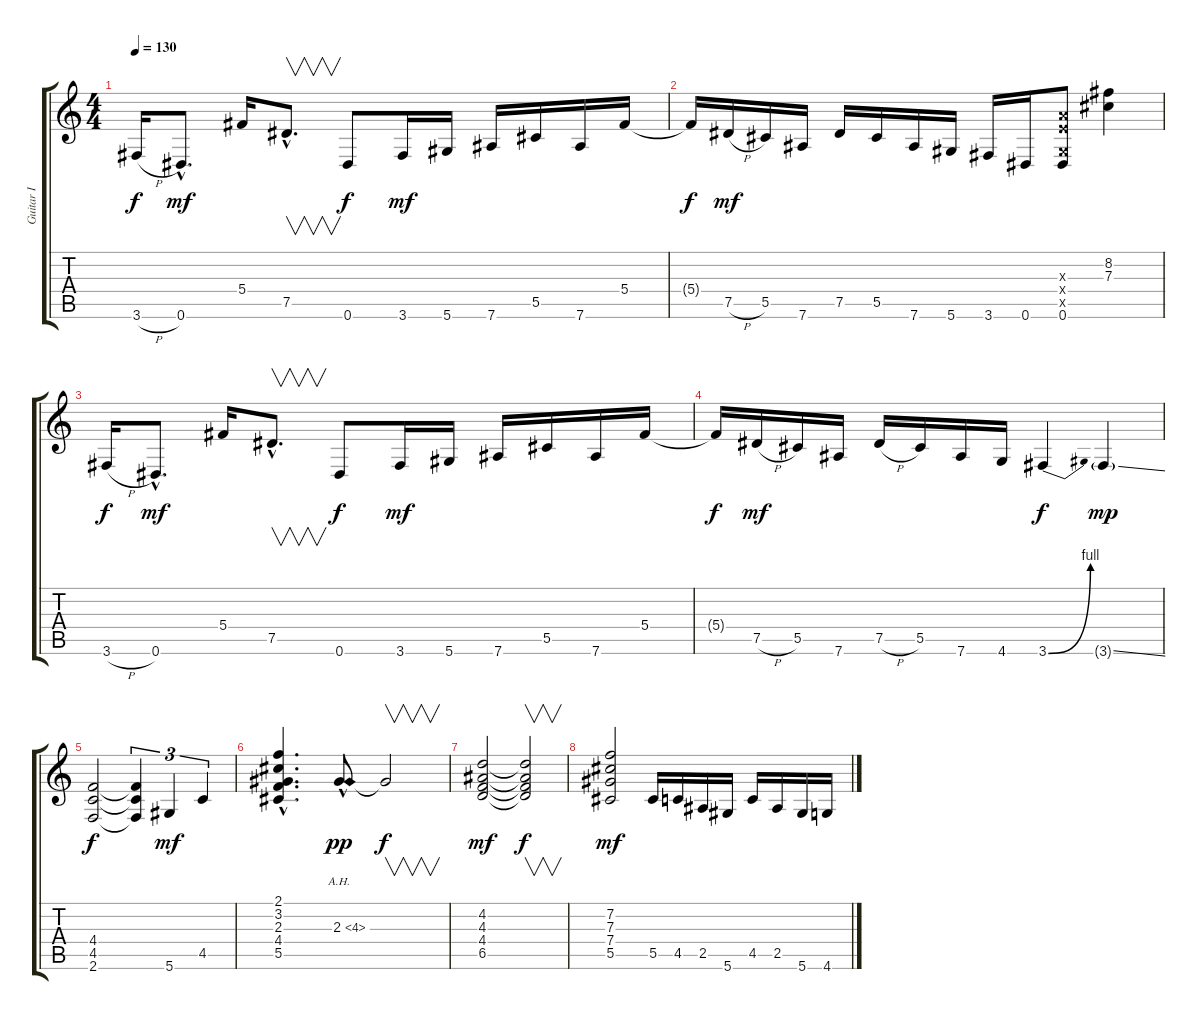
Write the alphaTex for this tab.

\track ("Guitar I" "Guitar I") {instrument overdrivenguitar}
\staff {score tabs}
\tuning (Eb4 Bb3 Gb3 Db3 Ab2 Eb2) {hide}
\ts (4 4)
\tempo 130
\clef g2
\ks c
3.6{h}.16{dy f} 0.6{hac}.8{d dy mf} 5.4.16 7.5{hac}.8{v d} 0.6.8{dy f} 3.6.16{dy mf} 5.6.16 7.6.16 5.5.16 7.6.16 5.4.16 |
5.4{t}.16{dy f} 7.5{h}.16{dy mf} 5.5.16 7.6.16 7.5.16 5.5.16 7.6.16 5.6.16 3.6.16 0.6.16 (3.3{x} 3.4{x} 0.5{x} 0.6).8 (8.2 7.3).4 |
3.6{h}.16{dy f} 0.6{hac}.8{d dy mf} 5.4.16 7.5{hac}.8{v d} 0.6.8{dy f} 3.6.16{dy mf} 5.6.16 7.6.16 5.5.16 7.6.16 5.4.16 |
5.4{t}.16{dy f} 7.5{h}.16{dy mf} 5.5.16 7.6.16 7.5{h}.16 5.5.16 7.6.16 4.6.16 3.6{be (bend 0 0 60 4)}.4{dy f} 3.6{ss g}.4{dy mp} |
(4.4 4.5 2.6).2{dy f} (4.4{t} 4.5{t} 2.6{t}).4{tu (3 2)} 5.6.4{tu (3 2) dy mf} 4.5.4{tu (3 2)} |
(2.1 3.2 2.3{hac} 4.4 5.5).4{d} 2.3{ah 2 hac}.8{dy pp} 2.3{t}.2{v dy f} |
(4.2 4.3 4.4 6.5).2{dy mf} (4.2{t} 4.3{t} 4.4{t} 6.5{t}).2{v dy f} |
(7.2 7.3 7.4 5.5).2{dy mf} 5.5.16 4.5.16 2.5.16 5.6.16 4.5.16 2.5.16 5.6.16 4.6.16
